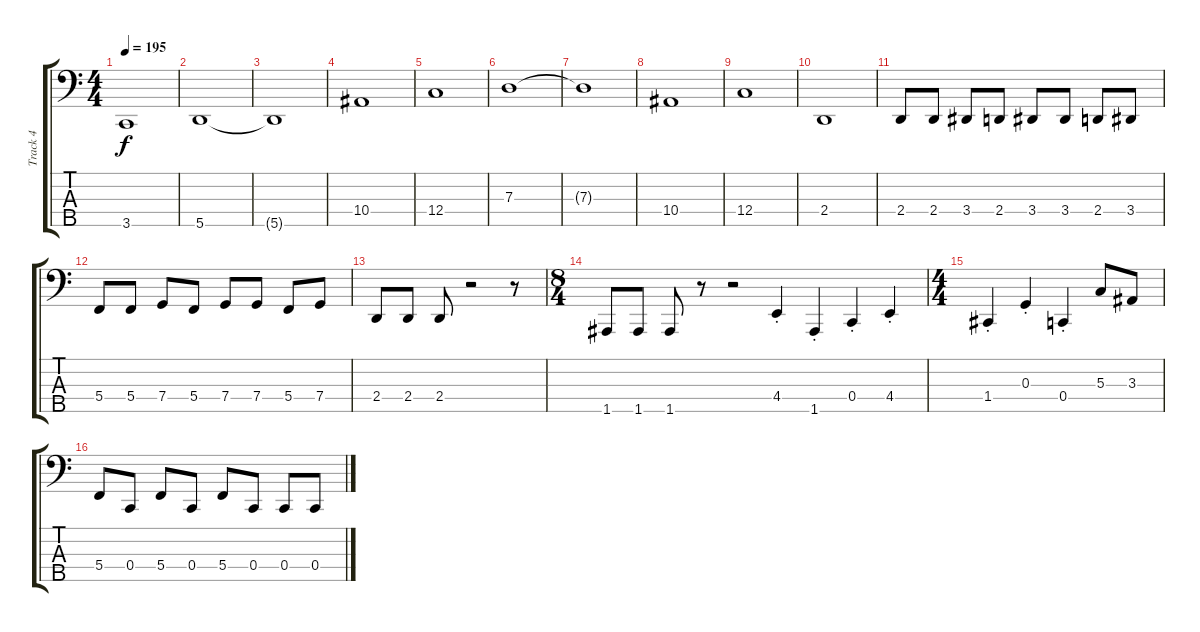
\track ("Track 4" "Track 4") {instrument electricbassfinger}
\staff {score tabs}
\tuning (F2 C2 G1 C1 A0) {hide}
\ts (4 4)
\tempo 195
\clef f4
\ks c
3.5.1{dy f} |
5.5.1 |
5.5{t}.1 |
10.4.1 |
12.4.1 |
7.3.1 |
7.3{t}.1 |
10.4.1 |
12.4.1 |
2.4.1 |
2.4.8 2.4.8 3.4.8 2.4.8 3.4.8 3.4.8 2.4.8 3.4.8 |
5.4.8 5.4.8 7.4.8 5.4.8 7.4.8 7.4.8 5.4.8 7.4.8 |
2.4.8 2.4.8 2.4.8 r.2 r.8 |
\ts (8 4)
1.5.8 1.5.8 1.5.8 r.8 r.2 4.4{st}.4 1.5{st}.4 0.4{st}.4 4.4{st}.4 |
\ts (4 4)
1.4{st}.4 0.3{st}.4 0.4{st}.4 5.3.8 3.3.8 |
5.4.8 0.4.8 5.4.8 0.4.8 5.4.8 0.4.8 0.4.8 0.4.8
